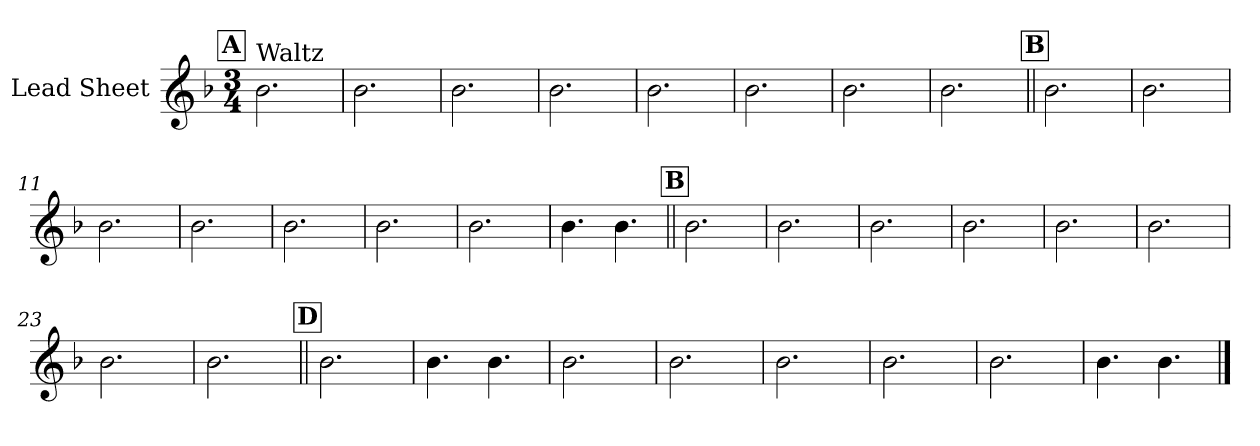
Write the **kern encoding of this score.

**kern
*part1
*staff1
*I"Lead Sheet
*clefG2
*k[b-]
*F:
*M3/4
!!LO:REH:place=s1:a:fs=14:t=A
=1
!LO:TX:a:t=Waltz
2.b-\
=2
2.b-\
=3
2.b-\
=4
2.b-\
!!LO:LB:g=z
=5
2.b-\
=6
2.b-\
=7
2.b-\
=8
2.b-\
!!LO:LB:g=z
!!LO:REH:place=s1:a:fs=14:t=B
=9||
2.b-\
=10
2.b-\
=11
2.b-\
=12
2.b-\
!!LO:LB:g=z
=13
2.b-\
=14
2.b-\
=15
2.b-\
=16
4.b-\
4.b-\
!!LO:LB:g=z
!!LO:REH:place=s1:a:fs=14:t=B
=17||
2.b-\
=18
2.b-\
=19
2.b-\
=20
2.b-\
!!LO:LB:g=z
=21
2.b-\
=22
2.b-\
=23
2.b-\
=24
2.b-\
!!LO:LB:g=z
!!LO:REH:place=s1:a:fs=14:t=D
=25||
2.b-\
=26
4.b-\
4.b-\
=27
2.b-\
=28
2.b-\
!!LO:LB:g=z
=29
2.b-\
=30
2.b-\
=31
2.b-\
=32
4.b-\
4.b-\
==
*-
